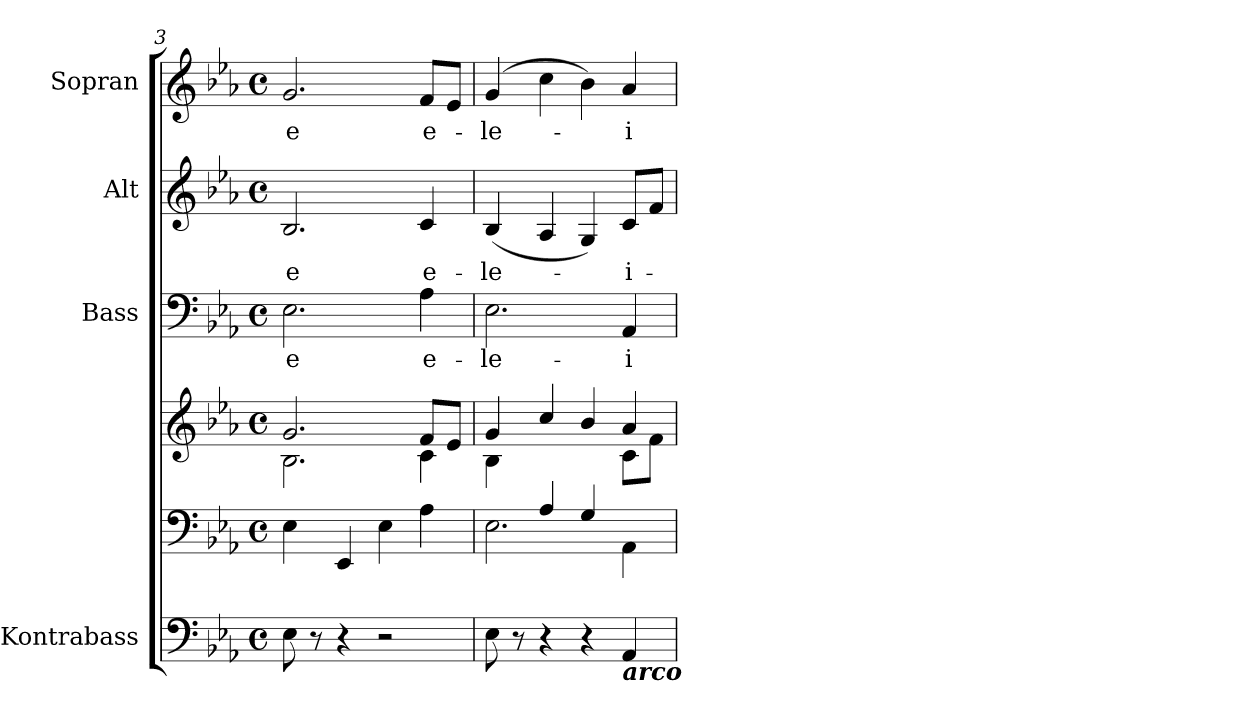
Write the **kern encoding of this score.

**kern	**kern	**kern	**kern	**text	**kern	**text	**kern	**text
*part5	*part4	*part4	*part3	*part3	*part2	*part2	*part1	*part1
*staff6	*staff5	*staff4	*staff3	*staff3	*staff2	*staff2	*staff1	*staff1
*I"Kontrabass	*	*	*I"Bass	*	*I"Alt	*	*I"Sopran	*
*I'Kb.	*	*	*I'B.	*	*I'A.	*	*I'S.	*
*clefF4	*clefF4	*clefG2	*clefF4	*	*clefG2	*	*clefG2	*
*ITrd7c12	*	*	*	*	*	*	*	*
*k[b-e-a-]	*k[b-e-a-]	*k[b-e-a-]	*k[b-e-a-]	*	*k[b-e-a-]	*	*k[b-e-a-]	*
*E-:	*E-:	*E-:	*E-:	*	*E-:	*	*E-:	*
*M4/4	*M4/4	*M4/4	*M4/4	*	*M4/4	*	*M4/4	*
*met(c)	*met(c)	*met(c)	*met(c)	*	*met(c)	*	*met(c)	*
=3	=3	=3	=3	=3	=3	=3	=3	=3
*	*	*^	*	*	*	*	*	*
!	!	!	!	!	!LO:LY:b	!	!LO:LY:b	!	!LO:LY:b
8EE-\	4E-\	2.g/	2.B-\	2.E-\	-e	2.B-/	-e	2.g/	-e
8r	.	.	.	.	.	.	.	.	.
4r	4EE-/	.	.	.	.	.	.	.	.
2r	4E-\	.	.	.	.	.	.	.	.
!	!	!	!	!	!LO:LY:b	!	!LO:LY:b	!	!LO:LY:b
.	4A-\	8f/L	4c\	4A-\	e-	4c/	e-	8f/L	e-
.	.	8e-/J	.	.	.	.	.	8e-/J	.
=4	=4	=4	=4	=4	=4	=4	=4	=4	=4
*	*^	*	*	*	*	*	*	*	*
!	!	!	!	!	!	!LO:LY:b	!	!LO:LY:b	!	!LO:LY:b
8EE-\	4ryy	2.E-\	4g/	4B-\	2.E-\	-le-	(<4B-/	-le-	(4g/	-le-
8r	.	.	.	.	.	.	.	.	.	.
4r	4A-/	.	4cc/	2ryy	.	.	4A-/	.	4cc\	.
4r	4G/	.	4b-/	.	.	.	4G/)	.	4b-\)	.
!LO:TX:b:Bi:t=arco	!	!	!	!	!	!	!	!	!	!
!	!	!	!	!	!	!LO:LY:b	!	!LO:LY:b	!	!LO:LY:b
4AAA-/	4ryy	4AA-\	4a-/	8c\L	4AA-/	-i-	8c/L	-i-	4a-/	-i-
.	.	.	.	8f\J	.	.	8f/J	.	.	.
*	*v	*v	*	*	*	*	*	*	*	*
*	*	*v	*v	*	*	*	*	*	*
=	=	=	=	=	=	=	=	=
*-	*-	*-	*-	*-	*-	*-	*-	*-
